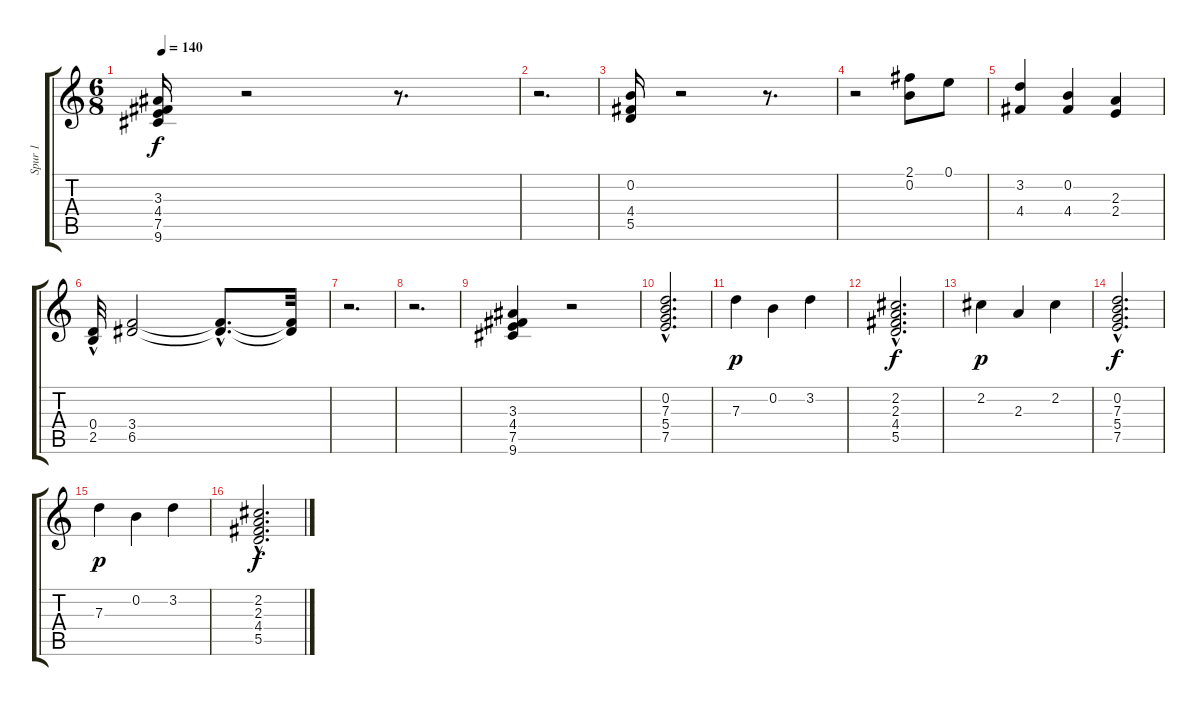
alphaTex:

\track ("Spur 1" "Spur 1") {instrument electricguitarclean}
\staff {score tabs}
\tuning (E4 B3 G3 D3 A2 E2) {hide}
\ts (6 8)
\tempo 140
\clef g2
\ks c
(3.3 4.4 7.5 9.6).16{dy f} r.2 r.8{d} |
r.2{d} |
(0.2 4.4 5.5).16 r.2 r.8{d} |
r.2 (2.1 0.2).8 0.1.8 |
(3.2 4.4).4 (0.2 4.4).4 (2.3 2.4).4 |
(0.4{hac} 2.5{hac}).32 (3.4 6.5).2 (3.4{hac t} 6.5{hac t}).8{d} (3.4{t} 6.5{t}).32 |
r.2{d} |
r.2{d} |
(3.3 4.4 7.5 9.6).4 r.2 |
(0.2{hac} 7.3{hac} 5.4{hac} 7.5{hac}).2{d} |
7.3.4{dy p} 0.2.4 3.2.4 |
(2.2{hac} 2.3{hac} 4.4{hac} 5.5{hac}).2{d dy f} |
2.2.4{dy p} 2.3.4 2.2.4 |
(0.2{hac} 7.3{hac} 5.4{hac} 7.5{hac}).2{d dy f} |
7.3.4{dy p} 0.2.4 3.2.4 |
(2.2{hac} 2.3{hac} 4.4{hac} 5.5{hac}).2{d dy f}
